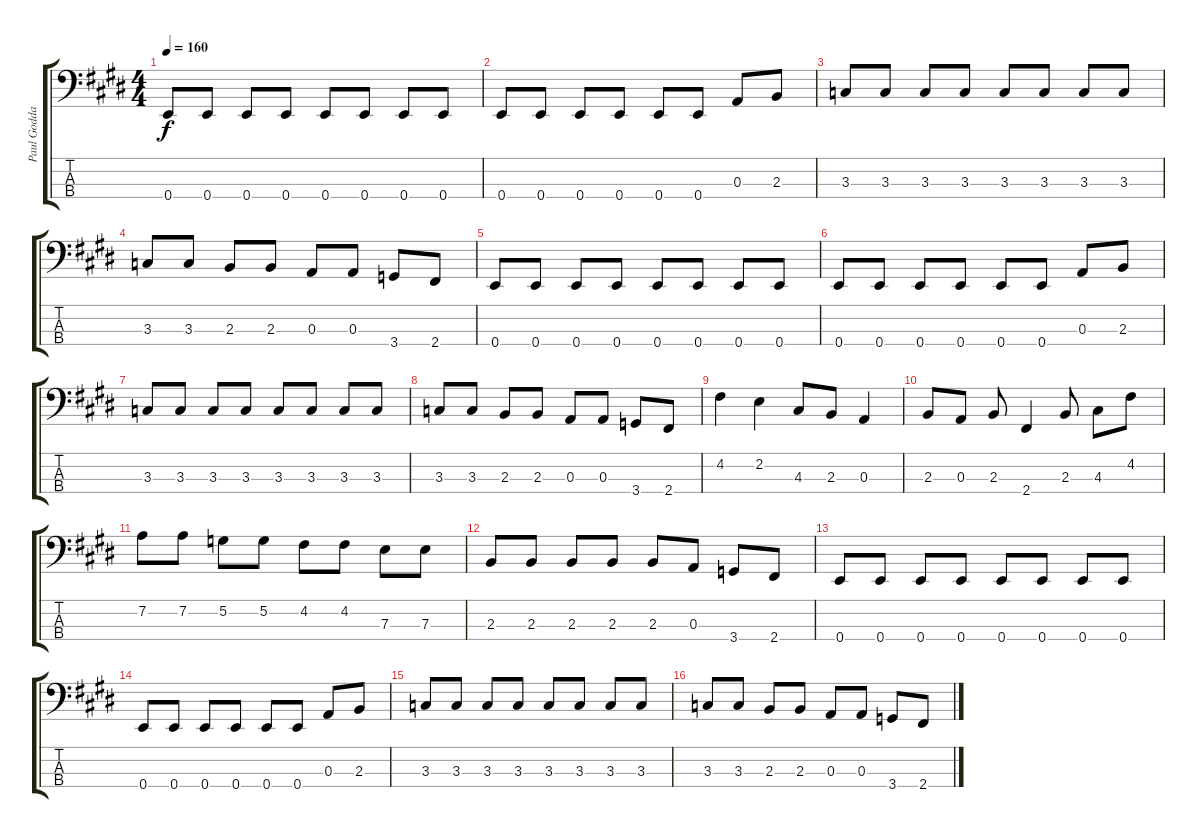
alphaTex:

\track ("Paul Goddard Bass" "Paul Godda") {instrument electricbasspick}
\staff {score tabs}
\tuning (G2 D2 A1 E1) {hide}
\ts (4 4)
\tempo 160
\clef f4
\ks e
0.4.8{dy f} 0.4.8 0.4.8 0.4.8 0.4.8 0.4.8 0.4.8 0.4.8 |
0.4.8 0.4.8 0.4.8 0.4.8 0.4.8 0.4.8 0.3.8 2.3.8 |
3.3.8 3.3.8 3.3.8 3.3.8 3.3.8 3.3.8 3.3.8 3.3.8 |
3.3.8 3.3.8 2.3.8 2.3.8 0.3.8 0.3.8 3.4.8 2.4.8 |
0.4.8 0.4.8 0.4.8 0.4.8 0.4.8 0.4.8 0.4.8 0.4.8 |
0.4.8 0.4.8 0.4.8 0.4.8 0.4.8 0.4.8 0.3.8 2.3.8 |
3.3.8 3.3.8 3.3.8 3.3.8 3.3.8 3.3.8 3.3.8 3.3.8 |
3.3.8 3.3.8 2.3.8 2.3.8 0.3.8 0.3.8 3.4.8 2.4.8 |
4.2.4 2.2.4 4.3.8 2.3.8 0.3.4 |
2.3.8 0.3.8 2.3.8 2.4.4 2.3.8 4.3.8 4.2.8 |
7.2.8 7.2.8 5.2.8 5.2.8 4.2.8 4.2.8 7.3.8 7.3.8 |
2.3.8 2.3.8 2.3.8 2.3.8 2.3.8 0.3.8 3.4.8 2.4.8 |
0.4.8 0.4.8 0.4.8 0.4.8 0.4.8 0.4.8 0.4.8 0.4.8 |
0.4.8 0.4.8 0.4.8 0.4.8 0.4.8 0.4.8 0.3.8 2.3.8 |
3.3.8 3.3.8 3.3.8 3.3.8 3.3.8 3.3.8 3.3.8 3.3.8 |
3.3.8 3.3.8 2.3.8 2.3.8 0.3.8 0.3.8 3.4.8 2.4.8
